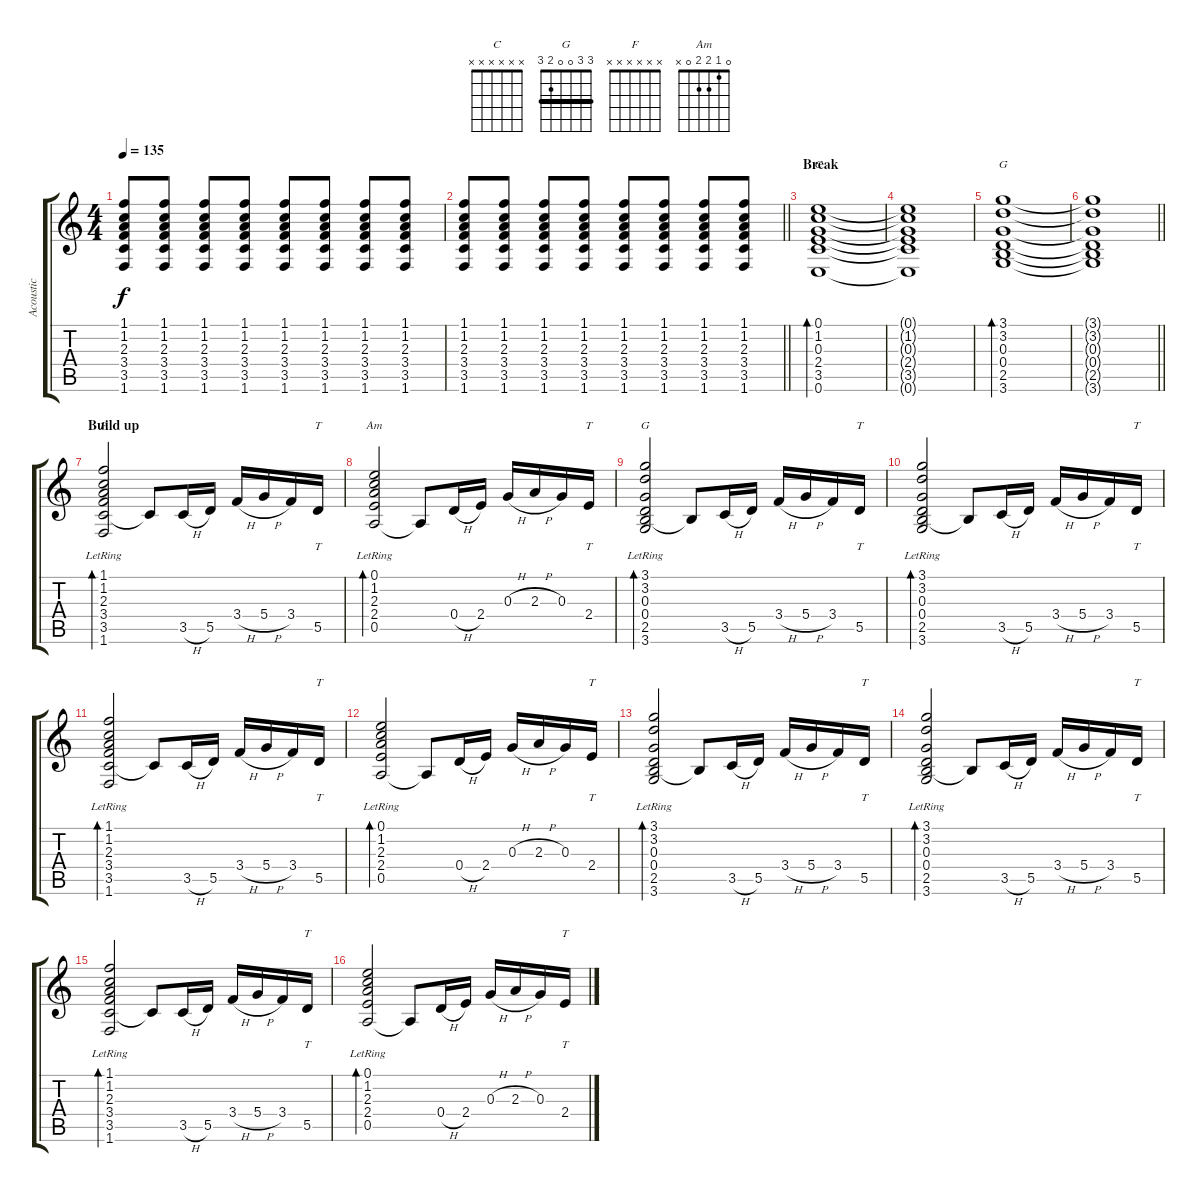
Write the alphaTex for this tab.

\track ("Acoustic" "Acoustic") {mute instrument acousticguitarnylon}
\staff {score tabs}
\tuning (E4 B3 G3 D3 A2 E2) {hide}
\chord ("C" x x x x x x)
\chord ("G" x x x x x x)
\chord ("F" x x x x x x)
\chord ("Am" 0 1 2 2 0 x)
\chord ("G" 3 3 0 0 2 3) {barre 3}
\ts (4 4)
\tempo 135
\clef g2
\ks c
(1.1 1.2 2.3 3.4 3.5 1.6).8{dy f} (1.1 1.2 2.3 3.4 3.5 1.6).8 (1.1 1.2 2.3 3.4 3.5 1.6).8 (1.1 1.2 2.3 3.4 3.5 1.6).8 (1.1 1.2 2.3 3.4 3.5 1.6).8 (1.1 1.2 2.3 3.4 3.5 1.6).8 (1.1 1.2 2.3 3.4 3.5 1.6).8 (1.1 1.2 2.3 3.4 3.5 1.6).8 |
\barLineRight lightlight
(1.1 1.2 2.3 3.4 3.5 1.6).8 (1.1 1.2 2.3 3.4 3.5 1.6).8 (1.1 1.2 2.3 3.4 3.5 1.6).8 (1.1 1.2 2.3 3.4 3.5 1.6).8 (1.1 1.2 2.3 3.4 3.5 1.6).8 (1.1 1.2 2.3 3.4 3.5 1.6).8 (1.1 1.2 2.3 3.4 3.5 1.6).8 (1.1 1.2 2.3 3.4 3.5 1.6).8 |
\section ("" "Break")
(0.1 1.2 0.3 2.4 3.5 0.6).1{bd 480 ch "C"} |
(0.1{t} 1.2{t} 0.3{t} 2.4{t} 3.5{t} 0.6{t}).1 |
(3.1 3.2 0.3 0.4 2.5 3.6).1{bd 480 ch "G"} |
\barLineRight lightlight
(3.1{t} 3.2{t} 0.3{t} 0.4{t} 2.5{t} 3.6{t}).1 |
\section ("" "Build up")
(1.1{lr} 1.2{lr} 2.3{lr} 3.4{lr} 3.5{lr} 1.6{lr}).2{bd 480 ch "F"} 3.5{t}.8 3.5{h}.16 5.5.16 3.4{h}.16 5.4{h}.16 3.4.16 5.5.16{tt} |
(0.1{lr} 1.2{lr} 2.3{lr} 2.4{lr} 0.5{lr}).2{bd 480 ch "Am"} 0.5{t}.8 0.4{h}.16 2.4.16 0.3{h}.16 2.3{h}.16 0.3.16 2.4.16{tt} |
(3.1{lr} 3.2{lr} 0.3{lr} 0.4{lr} 2.5{lr} 3.6{lr}).2{bd 480 ch "G"} 2.5{t}.8 3.5{h}.16 5.5.16 3.4{h}.16 5.4{h}.16 3.4.16 5.5.16{tt} |
(3.1{lr} 3.2{lr} 0.3{lr} 0.4{lr} 2.5{lr} 3.6{lr}).2{bd 480} 2.5{t}.8 3.5{h}.16 5.5.16 3.4{h}.16 5.4{h}.16 3.4.16 5.5.16{tt} |
(1.1{lr} 1.2{lr} 2.3{lr} 3.4{lr} 3.5{lr} 1.6{lr}).2{bd 480} 3.5{t}.8 3.5{h}.16 5.5.16 3.4{h}.16 5.4{h}.16 3.4.16 5.5.16{tt} |
(0.1{lr} 1.2{lr} 2.3{lr} 2.4{lr} 0.5{lr}).2{bd 480} 0.5{t}.8 0.4{h}.16 2.4.16 0.3{h}.16 2.3{h}.16 0.3.16 2.4.16{tt} |
(3.1{lr} 3.2{lr} 0.3{lr} 0.4{lr} 2.5{lr} 3.6{lr}).2{bd 480} 2.5{t}.8 3.5{h}.16 5.5.16 3.4{h}.16 5.4{h}.16 3.4.16 5.5.16{tt} |
(3.1{lr} 3.2{lr} 0.3{lr} 0.4{lr} 2.5{lr} 3.6{lr}).2{bd 480} 2.5{t}.8 3.5{h}.16 5.5.16 3.4{h}.16 5.4{h}.16 3.4.16 5.5.16{tt} |
(1.1{lr} 1.2{lr} 2.3{lr} 3.4{lr} 3.5{lr} 1.6{lr}).2{bd 480} 3.5{t}.8 3.5{h}.16 5.5.16 3.4{h}.16 5.4{h}.16 3.4.16 5.5.16{tt} |
(0.1{lr} 1.2{lr} 2.3{lr} 2.4{lr} 0.5{lr}).2{bd 480} 0.5{t}.8 0.4{h}.16 2.4.16 0.3{h}.16 2.3{h}.16 0.3.16 2.4.16{tt}
